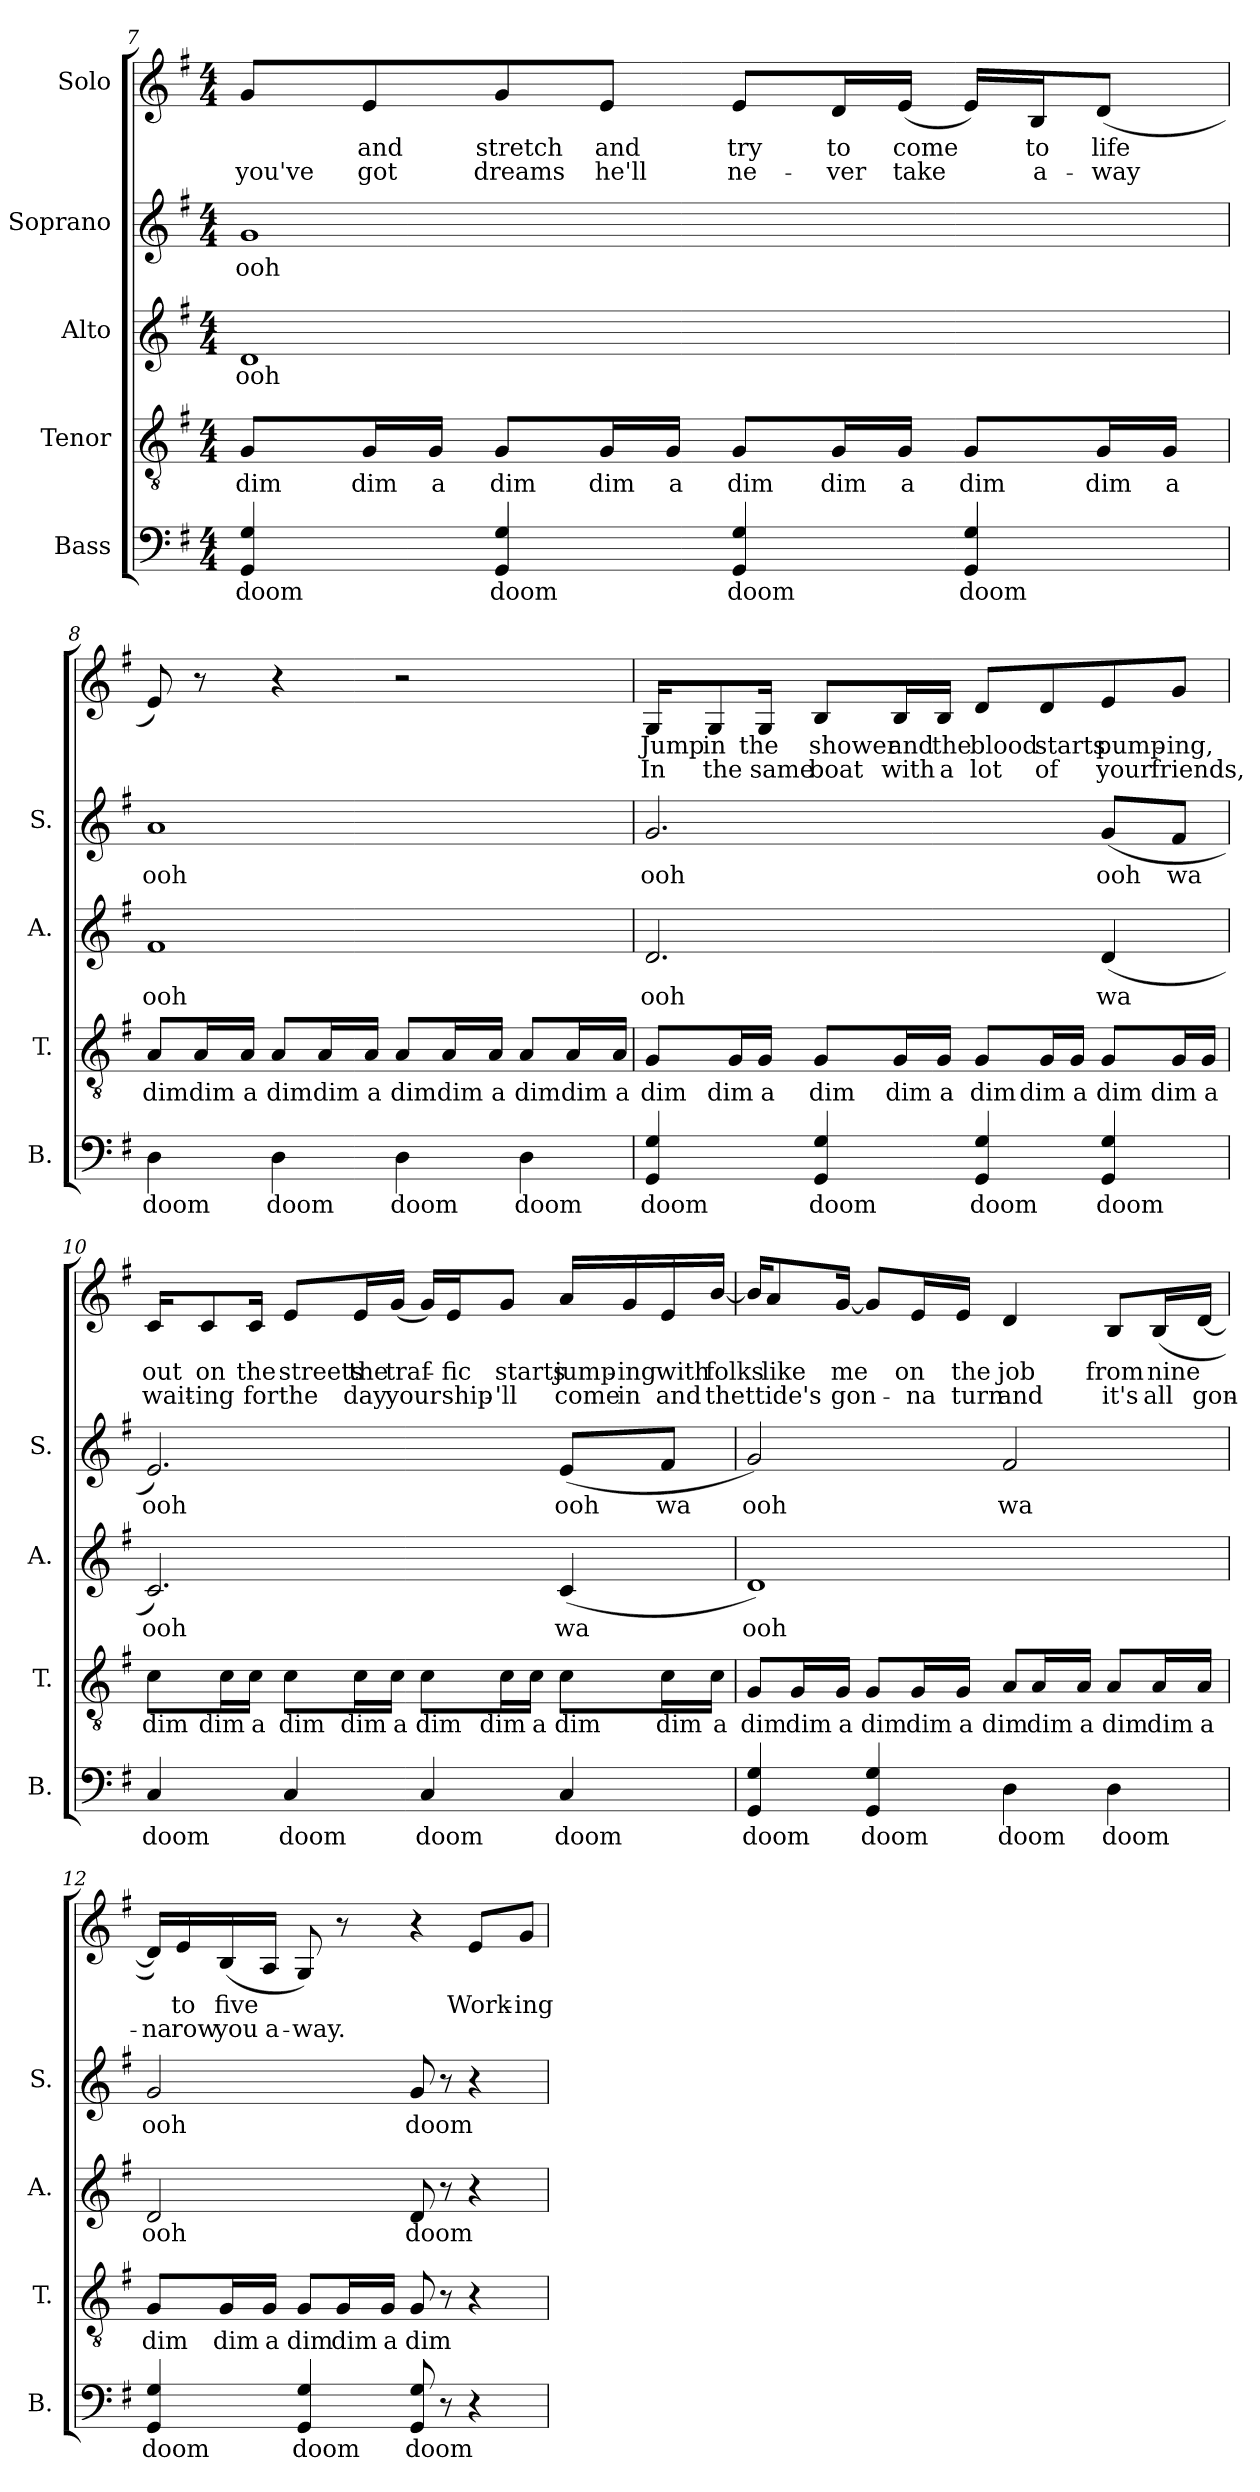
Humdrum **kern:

**kern	**text	**kern	**text	**kern	**text	**kern	**text	**kern	**text	**text
*part5	*part5	*part4	*part4	*part3	*part3	*part2	*part2	*part1	*part1	*part1
*staff5	*staff5	*staff4	*staff4	*staff3	*staff3	*staff2	*staff2	*staff1	*staff1	*staff1
*I"Bass	*	*I"Tenor	*	*I"Alto	*	*I"Soprano	*	*I"Solo	*	*
*I'B.	*	*I'T.	*	*I'A.	*	*I'S.	*	*	*	*
!!LO:PB:g=z
*clefF4	*	*clefGv2	*	*clefG2	*	*clefG2	*	*clefG2	*	*
*k[f#]	*	*k[f#]	*	*k[f#]	*	*k[f#]	*	*k[f#]	*	*
*M4/4	*	*M4/4	*	*M4/4	*	*M4/4	*	*M4/4	*	*
=7	=7	=7	=7	=7	=7	=7	=7	=7	=7	=7
!	!LO:LY:b	!	!LO:LY:b	!	!LO:LY:b	!	!LO:LY:b	!	!	!LO:LY:b
4GG/ 4G/	doom	8G/L	dim	1d	ooh	1g	ooh	8g/L	.	you've
!	!	!	!LO:LY:b	!	!	!	!	!	!LO:LY:b	!LO:LY:b
.	.	16G/L	dim	.	.	.	.	8e/	and	got
!	!	!	!LO:LY:b	!	!	!	!	!	!	!
.	.	16G/JJ	a	.	.	.	.	.	.	.
!	!LO:LY:b	!	!LO:LY:b	!	!	!	!	!	!LO:LY:b	!LO:LY:b
4GG/ 4G/	doom	8G/L	dim	.	.	.	.	8g/	stretch	dreams
!	!	!	!LO:LY:b	!	!	!	!	!	!LO:LY:b	!LO:LY:b
.	.	16G/L	dim	.	.	.	.	8e/J	and	he'll
!	!	!	!LO:LY:b	!	!	!	!	!	!	!
.	.	16G/JJ	a	.	.	.	.	.	.	.
!	!LO:LY:b	!	!LO:LY:b	!	!	!	!	!	!LO:LY:b	!LO:LY:b
4GG/ 4G/	doom	8G/L	dim	.	.	.	.	8e/L	try	ne-
!	!	!	!LO:LY:b	!	!	!	!	!	!LO:LY:b	!LO:LY:b
.	.	16G/L	dim	.	.	.	.	16d/L	to	-ver
!	!	!	!LO:LY:b	!	!	!	!	!	!LO:LY:b	!LO:LY:b
.	.	16G/JJ	a	.	.	.	.	(16e/JJ	come	take
!	!LO:LY:b	!	!LO:LY:b	!	!	!	!	!	!	!
4GG/ 4G/	doom	8G/L	dim	.	.	.	.	16e/LL)	.	.
!	!	!	!	!	!	!	!	!	!LO:LY:b	!LO:LY:b
.	.	.	.	.	.	.	.	16B/J	to	a-
!	!	!	!LO:LY:b	!	!	!	!	!	!LO:LY:b	!LO:LY:b
.	.	16G/L	dim	.	.	.	.	(8d/J	life	-way
!	!	!	!LO:LY:b	!	!	!	!	!	!	!
.	.	16G/JJ	a	.	.	.	.	.	.	.
=8	=8	=8	=8	=8	=8	=8	=8	=8	=8	=8
!	!LO:LY:b	!	!LO:LY:b	!	!LO:LY:b	!	!LO:LY:b	!	!	!
4D\	doom	8A/L	dim	1f#	ooh	1a	ooh	8e/)	.	.
!	!	!	!LO:LY:b	!	!	!	!	!	!	!
.	.	16A/L	dim	.	.	.	.	8r	.	.
!	!	!	!LO:LY:b	!	!	!	!	!	!	!
.	.	16A/JJ	a	.	.	.	.	.	.	.
!	!LO:LY:b	!	!LO:LY:b	!	!	!	!	!	!	!
4D\	doom	8A/L	dim	.	.	.	.	4r	.	.
!	!	!	!LO:LY:b	!	!	!	!	!	!	!
.	.	16A/L	dim	.	.	.	.	.	.	.
!	!	!	!LO:LY:b	!	!	!	!	!	!	!
.	.	16A/JJ	a	.	.	.	.	.	.	.
!	!LO:LY:b	!	!LO:LY:b	!	!	!	!	!	!	!
4D\	doom	8A/L	dim	.	.	.	.	2r	.	.
!	!	!	!LO:LY:b	!	!	!	!	!	!	!
.	.	16A/L	dim	.	.	.	.	.	.	.
!	!	!	!LO:LY:b	!	!	!	!	!	!	!
.	.	16A/JJ	a	.	.	.	.	.	.	.
!	!LO:LY:b	!	!LO:LY:b	!	!	!	!	!	!	!
4D\	doom	8A/L	dim	.	.	.	.	.	.	.
!	!	!	!LO:LY:b	!	!	!	!	!	!	!
.	.	16A/L	dim	.	.	.	.	.	.	.
!	!	!	!LO:LY:b	!	!	!	!	!	!	!
.	.	16A/JJ	a	.	.	.	.	.	.	.
!!LO:LB:g=z
=9	=9	=9	=9	=9	=9	=9	=9	=9	=9	=9
!	!LO:LY:b	!	!LO:LY:b	!	!LO:LY:b	!	!LO:LY:b	!	!LO:LY:b	!LO:LY:b
4GG/ 4G/	doom	8G/L	dim	2.d/	ooh	2.g/	ooh	16G/KL	Jump	In
!	!	!	!	!	!	!	!	!	!LO:LY:b	!LO:LY:b
.	.	.	.	.	.	.	.	8G/	in	the
!	!	!	!LO:LY:b	!	!	!	!	!	!	!
.	.	16G/L	dim	.	.	.	.	.	.	.
!	!	!	!LO:LY:b	!	!	!	!	!	!LO:LY:b	!LO:LY:b
.	.	16G/JJ	a	.	.	.	.	16G/Jk	the	same
!	!LO:LY:b	!	!LO:LY:b	!	!	!	!	!	!LO:LY:b	!LO:LY:b
4GG/ 4G/	doom	8G/L	dim	.	.	.	.	8B/L	shower	boat
!	!	!	!LO:LY:b	!	!	!	!	!	!LO:LY:b	!LO:LY:b
.	.	16G/L	dim	.	.	.	.	16B/L	and	with
!	!	!	!LO:LY:b	!	!	!	!	!	!LO:LY:b	!LO:LY:b
.	.	16G/JJ	a	.	.	.	.	16B/JJ	the	a
!	!LO:LY:b	!	!LO:LY:b	!	!	!	!	!	!LO:LY:b	!LO:LY:b
4GG/ 4G/	doom	8G/L	dim	.	.	.	.	8d/L	blood	lot
!	!	!	!LO:LY:b	!	!	!	!	!	!LO:LY:b	!LO:LY:b
.	.	16G/L	dim	.	.	.	.	8d/	starts	of
!	!	!	!LO:LY:b	!	!	!	!	!	!	!
.	.	16G/JJ	a	.	.	.	.	.	.	.
!	!LO:LY:b	!	!LO:LY:b	!	!LO:LY:b	!	!LO:LY:b	!	!LO:LY:b	!LO:LY:b
4GG/ 4G/	doom	8G/L	dim	(4d/	wa	(8g/L	ooh	8e/	pump-	your
!	!	!	!LO:LY:b	!	!	!	!LO:LY:b	!	!LO:LY:b	!LO:LY:b
.	.	16G/L	dim	.	.	8f#/J	wa	8g/J	-ing,	friends,
!	!	!	!LO:LY:b	!	!	!	!	!	!	!
.	.	16G/JJ	a	.	.	.	.	.	.	.
!!LO:PB:g=z
=10	=10	=10	=10	=10	=10	=10	=10	=10	=10	=10
!	!LO:LY:b	!	!LO:LY:b	!	!LO:LY:b	!	!LO:LY:b	!	!LO:LY:b	!LO:LY:b
4C/	doom	8c\L	dim	2.c/)	ooh	2.e/)	ooh	16c/KL	out	wait-
!	!	!	!	!	!	!	!	!	!LO:LY:b	!LO:LY:b
.	.	.	.	.	.	.	.	8c/	on	-ing
!	!	!	!LO:LY:b	!	!	!	!	!	!	!
.	.	16c\L	dim	.	.	.	.	.	.	.
!	!	!	!LO:LY:b	!	!	!	!	!	!LO:LY:b	!LO:LY:b
.	.	16c\JJ	a	.	.	.	.	16c/Jk	the	for
!	!LO:LY:b	!	!LO:LY:b	!	!	!	!	!	!LO:LY:b	!LO:LY:b
4C/	doom	8c\L	dim	.	.	.	.	8e/L	streets	the
!	!	!	!LO:LY:b	!	!	!	!	!	!LO:LY:b	!LO:LY:b
.	.	16c\L	dim	.	.	.	.	16e/L	the	day
!	!	!	!LO:LY:b	!	!	!	!	!	!LO:LY:b	!LO:LY:b
.	.	16c\JJ	a	.	.	.	.	(16g/JJ	traf-	your
!	!LO:LY:b	!	!LO:LY:b	!	!	!	!	!	!	!
4C/	doom	8c\L	dim	.	.	.	.	16g/LL)	.	.
!	!	!	!	!	!	!	!	!	!LO:LY:b	!LO:LY:b
.	.	.	.	.	.	.	.	16e/J	-fic	ship-
!	!	!	!LO:LY:b	!	!	!	!	!	!LO:LY:b	!LO:LY:b
.	.	16c\L	dim	.	.	.	.	8g/J	starts	-'ll
!	!	!	!LO:LY:b	!	!	!	!	!	!	!
.	.	16c\JJ	a	.	.	.	.	.	.	.
!	!LO:LY:b	!	!LO:LY:b	!	!LO:LY:b	!	!LO:LY:b	!	!LO:LY:b	!LO:LY:b
4C/	doom	8c\L	dim	(4c/	wa	(8e/L	ooh	16a/LL	jump-	come
!	!	!	!	!	!	!	!	!	!LO:LY:b	!LO:LY:b
.	.	.	.	.	.	.	.	16g/	ing	in
!	!	!	!LO:LY:b	!	!	!	!LO:LY:b	!	!LO:LY:b	!LO:LY:b
.	.	16c\L	dim	.	.	8f#/J	wa	16e/	with	and
!	!	!	!LO:LY:b	!	!	!	!	!	!LO:LY:b	!LO:LY:b
.	.	16c\JJ	a	.	.	.	.	[16b/JJ	folks	the
!!LO:LB:g=z
=11	=11	=11	=11	=11	=11	=11	=11	=11	=11	=11
!	!LO:LY:b	!	!LO:LY:b	!	!LO:LY:b	!	!LO:LY:b	!	!	!
4GG/ 4G/	doom	8G/L	dim	1d)	ooh	2g/)	ooh	16b/KL]	.	.
!	!	!	!	!	!	!	!	!	!LO:LY:b	!LO:LY:b
.	.	.	.	.	.	.	.	8a/	like	ttide's
!	!	!	!LO:LY:b	!	!	!	!	!	!	!
.	.	16G/L	dim	.	.	.	.	.	.	.
!	!	!	!LO:LY:b	!	!	!	!	!	!LO:LY:b	!LO:LY:b
.	.	16G/JJ	a	.	.	.	.	[16g/Jk	me	gon-
!	!LO:LY:b	!	!LO:LY:b	!	!	!	!	!	!	!
4GG/ 4G/	doom	8G/L	dim	.	.	.	.	8g/L]	.	.
!	!	!	!LO:LY:b	!	!	!	!	!	!LO:LY:b	!LO:LY:b
.	.	16G/L	dim	.	.	.	.	16e/L	on	-na
!	!	!	!LO:LY:b	!	!	!	!	!	!LO:LY:b	!LO:LY:b
.	.	16G/JJ	a	.	.	.	.	16e/JJ	the	turn
!	!LO:LY:b	!	!LO:LY:b	!	!	!	!LO:LY:b	!	!LO:LY:b	!LO:LY:b
4D\	doom	8A/L	dim	.	.	2f#/	wa	4d/	job	and
!	!	!	!LO:LY:b	!	!	!	!	!	!	!
.	.	16A/L	dim	.	.	.	.	.	.	.
!	!	!	!LO:LY:b	!	!	!	!	!	!	!
.	.	16A/JJ	a	.	.	.	.	.	.	.
!	!LO:LY:b	!	!LO:LY:b	!	!	!	!	!	!LO:LY:b	!LO:LY:b
4D\	doom	8A/L	dim	.	.	.	.	8B/L	from	it's
!	!	!	!LO:LY:b	!	!	!	!	!	!LO:LY:b	!LO:LY:b
.	.	16A/L	dim	.	.	.	.	(16B/L	nine	all
!	!	!	!LO:LY:b	!	!	!	!	!	!	!LO:LY:b
.	.	16A/JJ	a	.	.	.	.	[16d/JJ	.	gon-
=12	=12	=12	=12	=12	=12	=12	=12	=12	=12	=12
!	!LO:LY:b	!	!LO:LY:b	!	!LO:LY:b	!	!LO:LY:b	!	!	!LO:LY:b
4GG/ 4G/	doom	8G/L	dim	2d/	ooh	2g/	ooh	16d/LL])	.	-na
!	!	!	!	!	!	!	!	!	!LO:LY:b	!LO:LY:b
.	.	.	.	.	.	.	.	16e/	to	row
!	!	!	!LO:LY:b	!	!	!	!	!	!LO:LY:b	!LO:LY:b
.	.	16G/L	dim	.	.	.	.	(16B/	five	you
!	!	!	!LO:LY:b	!	!	!	!	!	!	!LO:LY:b
.	.	16G/JJ	a	.	.	.	.	16A/JJ	.	a-
!	!LO:LY:b	!	!LO:LY:b	!	!	!	!	!	!	!LO:LY:b
4GG/ 4G/	doom	8G/L	dim	.	.	.	.	8G/)	.	-way.
!	!	!	!LO:LY:b	!	!	!	!	!	!	!
.	.	16G/L	dim	.	.	.	.	8r	.	.
!	!	!	!LO:LY:b	!	!	!	!	!	!	!
.	.	16G/JJ	a	.	.	.	.	.	.	.
!	!LO:LY:b	!	!LO:LY:b	!	!LO:LY:b	!	!LO:LY:b	!	!	!
8GG/ 8G/	doom	8G/	dim	8d/	doom	8g/	doom	4r	.	.
8r	.	8r	.	8r	.	8r	.	.	.	.
!	!	!	!	!	!	!	!	!	!LO:LY:b	!
4r	.	4r	.	4r	.	4r	.	8e/L	Work-	.
!	!	!	!	!	!	!	!	!	!LO:LY:b	!
.	.	.	.	.	.	.	.	8g/J	-ing	.
=	=	=	=	=	=	=	=	=	=	=
*-	*-	*-	*-	*-	*-	*-	*-	*-	*-	*-
